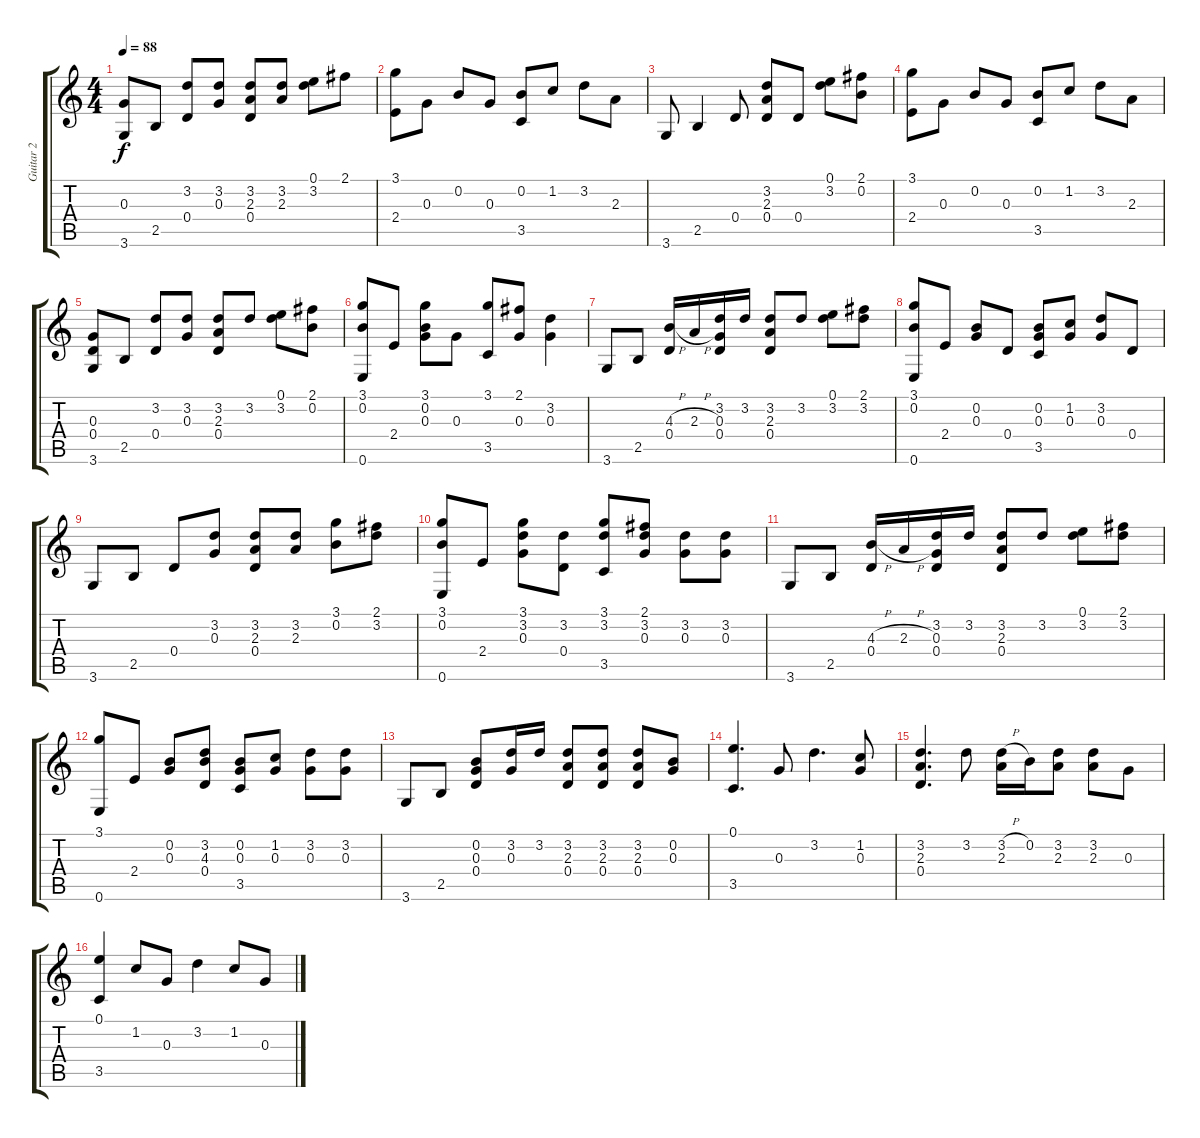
\track ("Guitar 2" "Guitar 2") {instrument distortionguitar}
\staff {score tabs}
\tuning (E4 B3 G3 D3 A2 E2) {hide}
\ts (4 4)
\tempo 88
\clef g2
\ks c
(0.3 3.6).8{dy f} 2.5.8 (3.2 0.4).8 (3.2 0.3).8 (3.2 2.3 0.4).8 (3.2 2.3).8 (0.1 3.2).8 2.1.8 |
(3.1 2.4).8 0.3.8 0.2.8 0.3.8 (0.2 3.5).8 1.2.8 3.2.8 2.3.8 |
3.6.8 2.5.4 0.4.8 (3.2 2.3 0.4).8 0.4.8 (0.1 3.2).8 (2.1 0.2).8 |
(3.1 2.4).8 0.3.8 0.2.8 0.3.8 (0.2 3.5).8 1.2.8 3.2.8 2.3.8 |
(0.3 0.4 3.6).8 2.5.8 (3.2 0.4).8 (3.2 0.3).8 (3.2 2.3 0.4).8 3.2.8 (0.1 3.2).8 (2.1 0.2).8 |
(3.1 0.2 0.6).8 2.4.8 (3.1 0.2 0.3).8 0.3.8 (3.1 3.5).8 (2.1 0.3).8 (3.2 0.3).4 |
3.6.8 2.5.8 (4.3{h} 0.4).16 2.3{h}.16 (3.2 0.3 0.4).16 3.2.16 (3.2 2.3 0.4).8 3.2.8 (0.1 3.2).8 (2.1 3.2).8 |
(3.1 0.2 0.6).8 2.4.8 (0.2 0.3).8 0.4.8 (0.2 0.3 3.5).8 (1.2 0.3).8 (3.2 0.3).8 0.4.8 |
3.6.8 2.5.8 0.4.8 (3.2 0.3).8 (3.2 2.3 0.4).8 (3.2 2.3).8 (3.1 0.2).8 (2.1 3.2).8 |
(3.1 0.2 0.6).8 2.4.8 (3.1 3.2 0.3).8 (3.2 0.4).8 (3.1 3.2 3.5).8 (2.1 3.2 0.3).8 (3.2 0.3).8 (3.2 0.3).8 |
3.6.8 2.5.8 (4.3{h} 0.4).16 2.3{h}.16 (3.2 0.3 0.4).16 3.2.16 (3.2 2.3 0.4).8 3.2.8 (0.1 3.2).8 (2.1 3.2).8 |
(3.1 0.6).8 2.4.8 (0.2 0.3).8 (3.2 4.3 0.4).8 (0.2 0.3 3.5).8 (1.2 0.3).8 (3.2 0.3).8 (3.2 0.3).8 |
3.6.8 2.5.8 (0.2 0.3 0.4).8 (3.2 0.3).16 3.2.16 (3.2 2.3 0.4).8 (3.2 2.3 0.4).8 (3.2 2.3 0.4).8 (0.2 0.3).8 |
(0.1 3.5).4{d} 0.3.8 3.2.4{d} (1.2 0.3).8 |
(3.2 2.3 0.4).4{d} 3.2.8 (3.2{h} 2.3).16 0.2.16 (3.2 2.3).8 (3.2 2.3).8 0.3.8 |
(0.1 3.5).4 1.2.8 0.3.8 3.2.4 1.2.8 0.3.8
